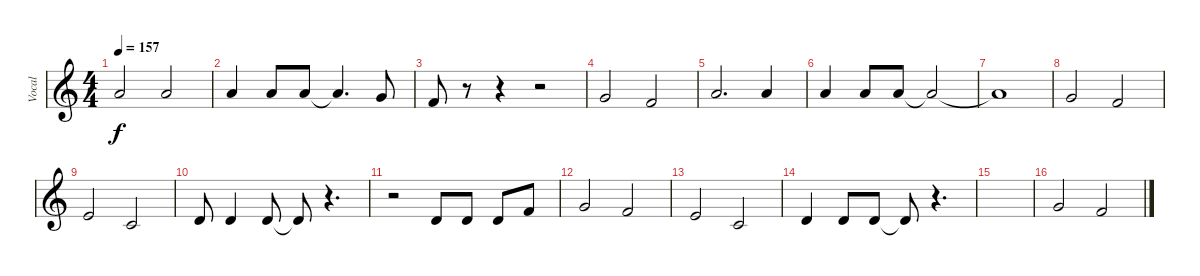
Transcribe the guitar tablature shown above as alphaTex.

\track ("Vocal" "Vocal") {instrument sopranosax bank 255}
\staff {score}
\tuning (E4 B3 G3 D3 A2 E2) {hide}
\ts (4 4)
\tempo 157
\clef g2
\ks c
5.1.2{dy f} 5.1.2 |
5.1.4 5.1.8 5.1.8 5.1{t}.4{d} 3.1.8 |
1.1.8 r.8 r.4 r.2 |
3.1.2 1.1.2 |
5.1.2{d} 5.1.4 |
5.1.4 5.1.8 5.1.8 5.1{t}.2 |
5.1{t}.1 |
3.1.2 1.1.2 |
0.1.2 1.2.2 |
3.2.8 3.2.4 3.2.8 3.2{t}.8 r.4{d} |
r.2 3.2.8 3.2.8 3.2.8 1.1.8 |
3.1.2 1.1.2 |
0.1.2 1.2.2 |
3.2.4 3.2.8 3.2.8 3.2{t}.8 r.4{d} |
|
3.1.2 1.1.2
